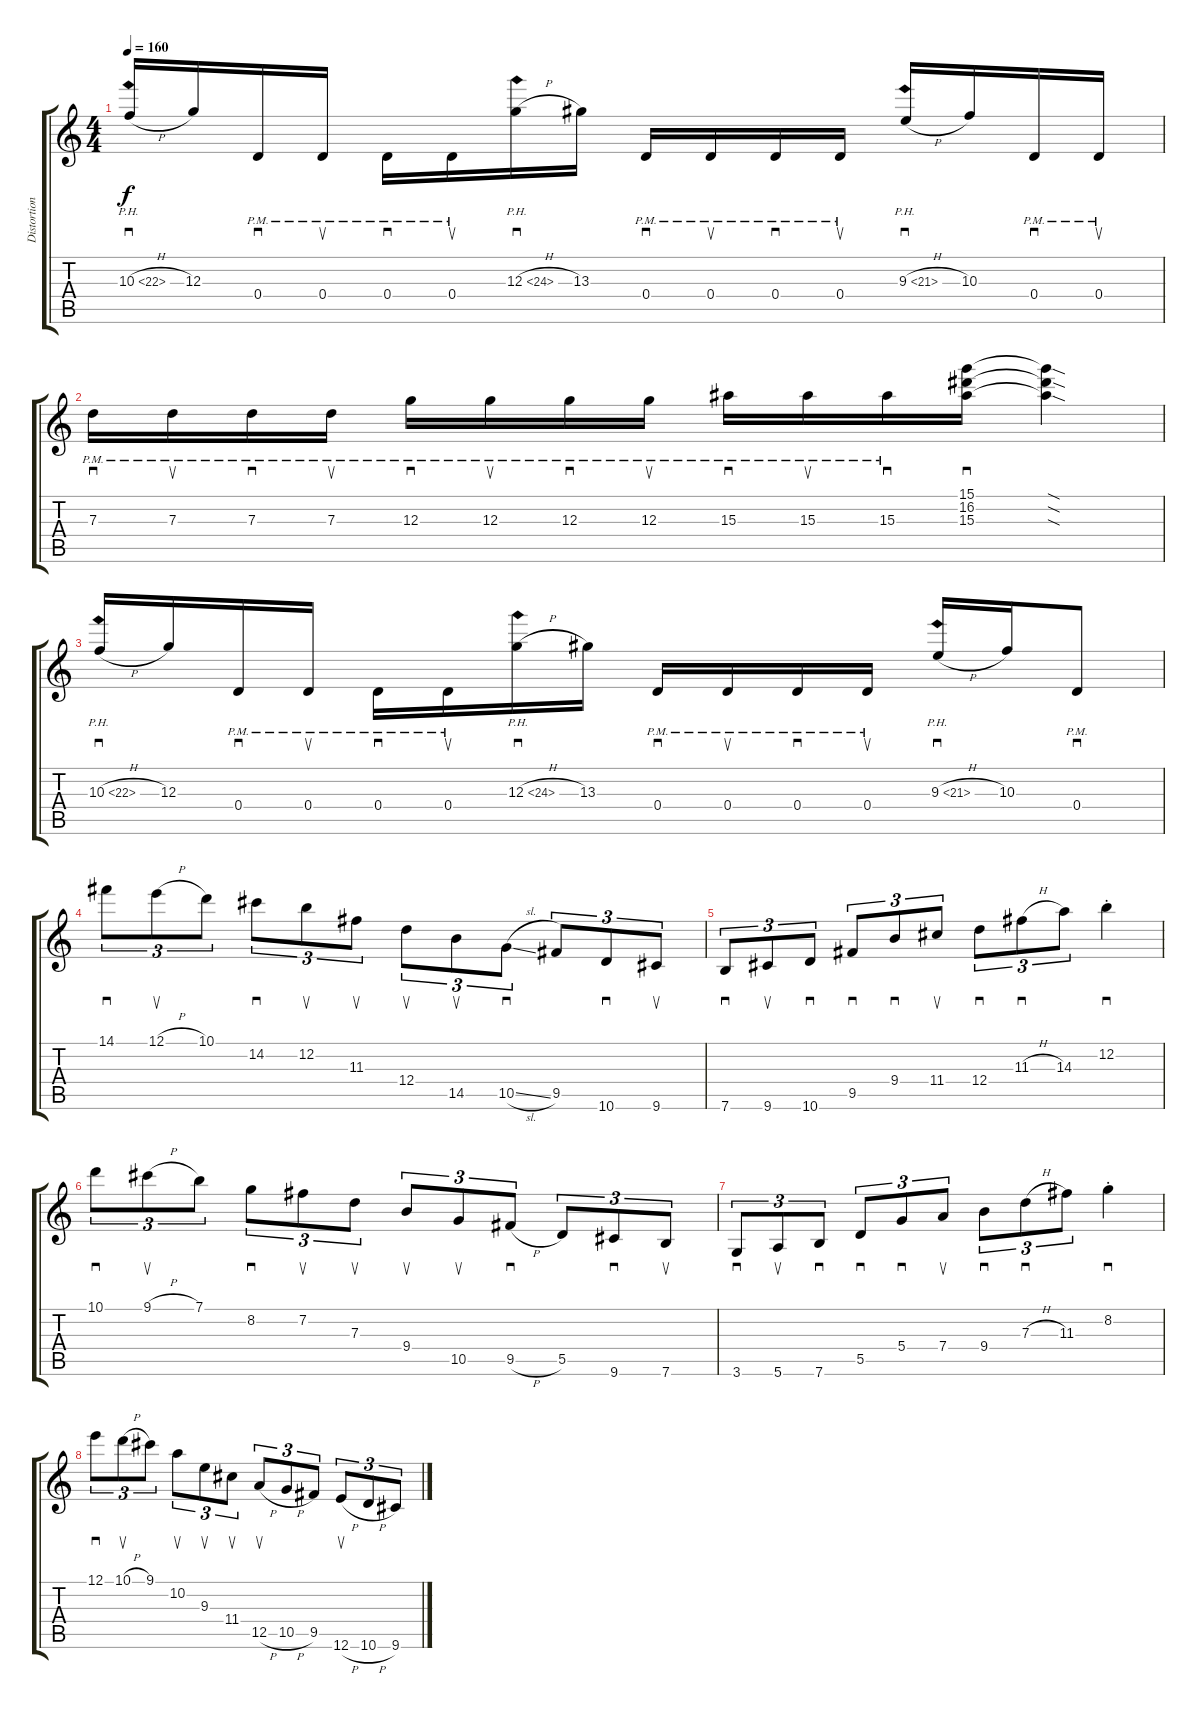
\track ("Distortion Guitar" "Distortion") {instrument overdrivenguitar}
\staff {score tabs}
\tuning (E4 B3 G3 D3 A2 E2) {hide}
\ts (4 4)
\tempo 160
\clef g2
\ks c
10.3{ph 12 h}.16{sd dy f} 12.3.16 0.4{pm}.16{sd} 0.4{pm}.16{su} 0.4{pm}.16{sd} 0.4{pm}.16{su} 12.3{ph 12 h}.16{sd} 13.3.16 0.4{pm}.16{sd} 0.4{pm}.16{su} 0.4{pm}.16{sd} 0.4{pm}.16{su} 9.3{ph 12 h}.16{sd} 10.3.16 0.4{pm}.16{sd} 0.4{pm}.16{su} |
7.3{pm}.16{sd} 7.3{pm}.16{su} 7.3{pm}.16{sd} 7.3{pm}.16{su} 12.3{pm}.16{sd} 12.3{pm}.16{su} 12.3{pm}.16{sd} 12.3{pm}.16{su} 15.3{pm}.16{sd} 15.3{pm}.16{su} 15.3{pm}.16{sd} (15.1 16.2 15.3).16{sd} (15.1{sod t} 16.2{sod t} 15.3{sod t}).4 |
10.3{ph 12 h}.16{sd} 12.3.16 0.4{pm}.16{sd} 0.4{pm}.16{su} 0.4{pm}.16{sd} 0.4{pm}.16{su} 12.3{ph 12 h}.16{sd} 13.3.16 0.4{pm}.16{sd} 0.4{pm}.16{su} 0.4{pm}.16{sd} 0.4{pm}.16{su} 9.3{ph 12 h}.16{sd beam Up} 10.3.16{beam Up} 0.4{pm}.8{sd beam Up} |
14.1.8{sd tu (3 2)} 12.1{h}.8{su tu (3 2)} 10.1.8{tu (3 2)} 14.2.8{sd tu (3 2)} 12.2.8{su tu (3 2)} 11.3.8{su tu (3 2)} 12.4.8{su tu (3 2)} 14.5.8{su tu (3 2)} 10.5{sl}.8{sd tu (3 2)} 9.5.8{tu (3 2)} 10.6.8{sd tu (3 2)} 9.6.8{su tu (3 2)} |
7.6.8{sd tu (3 2)} 9.6.8{su tu (3 2)} 10.6.8{sd tu (3 2)} 9.5.8{sd tu (3 2)} 9.4.8{sd tu (3 2)} 11.4.8{su tu (3 2)} 12.4.8{sd tu (3 2)} 11.3{h}.8{sd tu (3 2)} 14.3.8{tu (3 2)} 12.2{st}.4{sd} |
10.1.8{sd tu (3 2)} 9.1{h}.8{su tu (3 2)} 7.1.8{tu (3 2)} 8.2.8{sd tu (3 2)} 7.2.8{su tu (3 2)} 7.3.8{su tu (3 2)} 9.4.8{su tu (3 2)} 10.5.8{su tu (3 2)} 9.5{h}.8{sd tu (3 2)} 5.5.8{tu (3 2)} 9.6.8{sd tu (3 2)} 7.6.8{su tu (3 2)} |
3.6.8{sd tu (3 2)} 5.6.8{su tu (3 2)} 7.6.8{sd tu (3 2)} 5.5.8{sd tu (3 2)} 5.4.8{sd tu (3 2)} 7.4.8{su tu (3 2)} 9.4.8{sd tu (3 2)} 7.3{h}.8{sd tu (3 2)} 11.3.8{tu (3 2)} 8.2{st}.4{sd} |
12.1.8{sd tu (3 2)} 10.1{h}.8{su tu (3 2)} 9.1.8{tu (3 2)} 10.2.8{su tu (3 2)} 9.3.8{su tu (3 2)} 11.4.8{su tu (3 2)} 12.5{h}.8{su tu (3 2)} 10.5{h}.8{tu (3 2)} 9.5.8{tu (3 2)} 12.6{h}.8{su tu (3 2)} 10.6{h}.8{tu (3 2)} 9.6.8{tu (3 2)}
